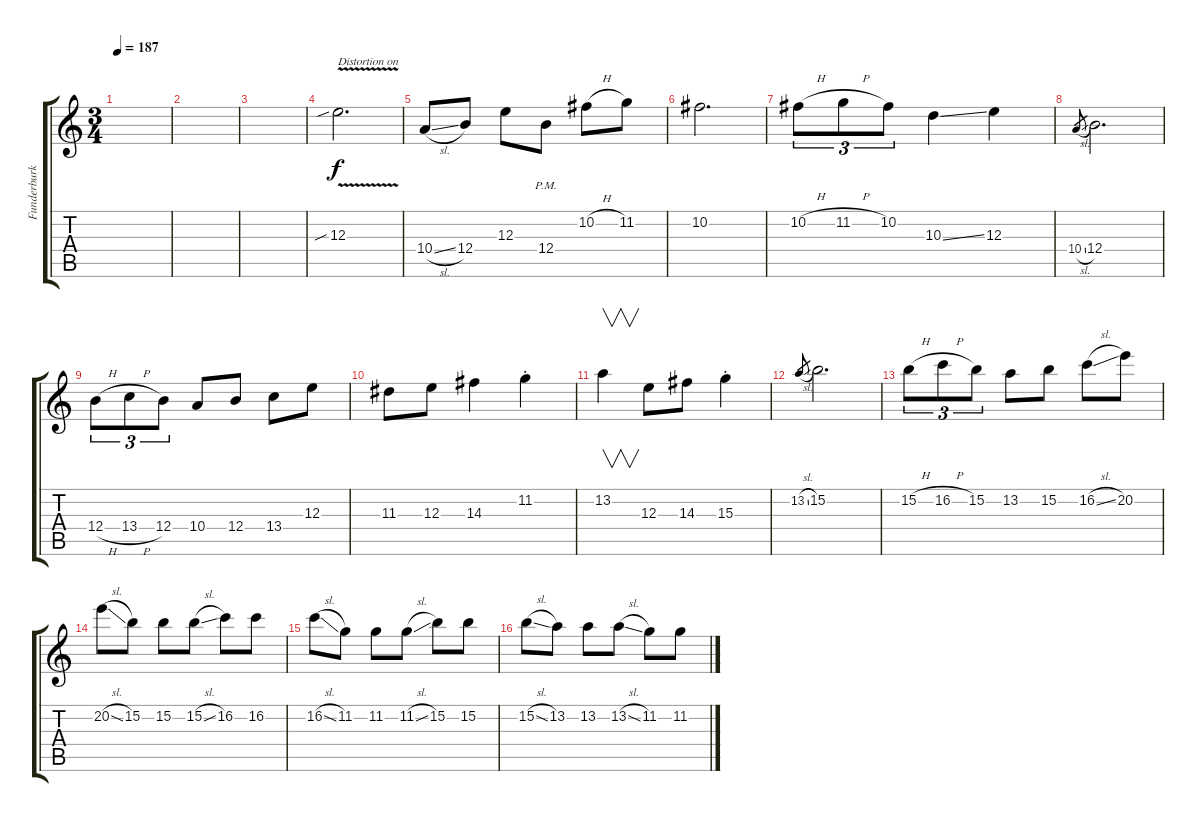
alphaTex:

\track ("Funderburk Lead" "Funderburk") {instrument overdrivenguitar}
\staff {score tabs}
\tuning (Db4 Ab3 E3 B2 Gb2 B1) {hide}
\ts (3 4)
\tempo 187
\clef g2
\ks c
|
|
|
12.3{v sib}.2{d txt "Distortion on"} |
10.4{sl}.8 12.4.8 12.3.8 12.4{pm}.8 10.2{h}.8 11.2.8 |
10.2.2{d} |
10.2{h}.8{tu (3 2)} 11.2{h}.8{tu (3 2)} 10.2.8{tu (3 2)} 10.3{ss}.4 12.3.4 |
10.4{sl}.8{gr} 12.4.2{d} |
12.4{h}.8{tu (3 2)} 13.4{h}.8{tu (3 2)} 12.4.8{tu (3 2)} 10.4.8 12.4.8 13.4.8 12.3.8 |
11.3.8 12.3.8 14.3.4 11.2{st}.4 |
13.2.4{v} 12.3.8 14.3.8 15.3{st}.4 |
13.2{sl}.8{gr} 15.2.2{d} |
15.2{h}.8{tu (3 2)} 16.2{h}.8{tu (3 2)} 15.2.8{tu (3 2)} 13.2.8 15.2.8 16.2{sl}.8 20.2.8 |
20.2{sl}.8 15.2.8 15.2.8 15.2{sl}.8 16.2.8 16.2.8 |
16.2{sl}.8 11.2.8 11.2.8 11.2{sl}.8 15.2.8 15.2.8 |
15.2{sl}.8 13.2.8 13.2.8 13.2{sl}.8 11.2.8 11.2.8
